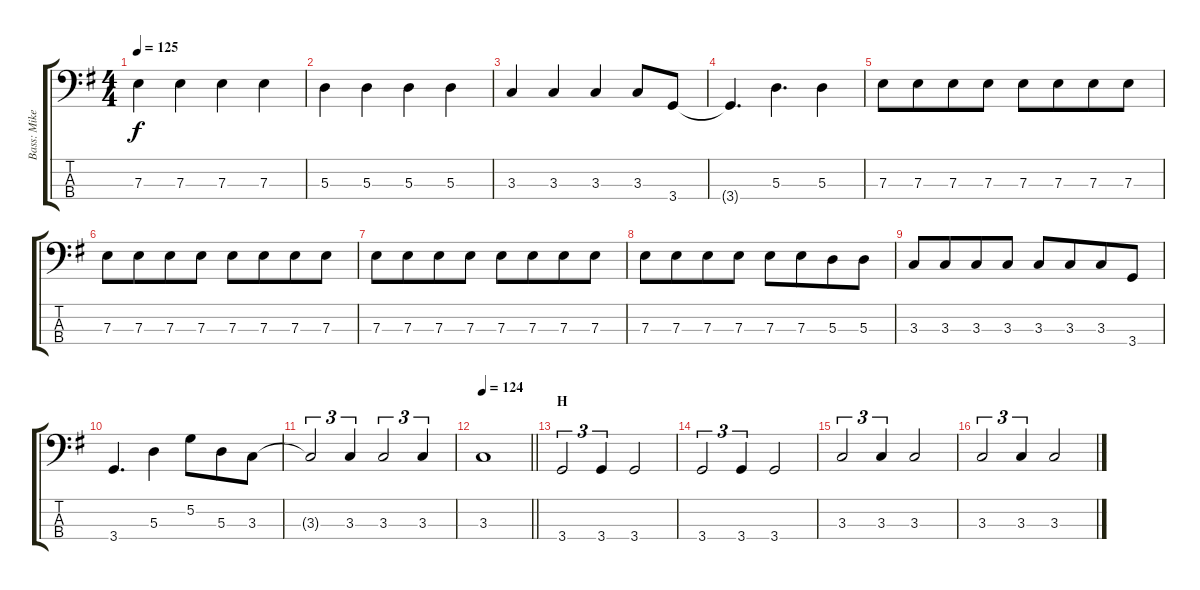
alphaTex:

\track ("Bass: Mike" "Bass: Mike") {instrument electricbassfinger}
\staff {score tabs}
\tuning (G2 D2 A1 E1) {hide}
\ts (4 4)
\tempo 125
\clef f4
\ks g
7.3.4{dy f} 7.3.4 7.3.4 7.3.4 |
5.3.4 5.3.4 5.3.4 5.3.4 |
3.3.4 3.3.4 3.3.4 3.3.8 3.4.8 |
3.4{t}.4{d} 5.3.4{d} 5.3.4 |
7.3.8 7.3.8{beam merge} 7.3.8 7.3.8 7.3.8 7.3.8{beam merge} 7.3.8 7.3.8 |
7.3.8 7.3.8{beam merge} 7.3.8 7.3.8 7.3.8 7.3.8{beam merge} 7.3.8 7.3.8 |
7.3.8 7.3.8{beam merge} 7.3.8 7.3.8 7.3.8 7.3.8{beam merge} 7.3.8 7.3.8 |
7.3.8 7.3.8{beam merge} 7.3.8 7.3.8 7.3.8 7.3.8{beam merge} 5.3.8 5.3.8 |
3.3.8 3.3.8{beam merge} 3.3.8 3.3.8 3.3.8 3.3.8{beam merge} 3.3.8 3.4.8 |
3.4.4{d} 5.3.4 5.2.8{beam merge} 5.3.8 3.3.8 |
3.3{t}.2{tu (3 2)} 3.3.4{tu (3 2)} 3.3.2{tu (3 2)} 3.3.4{tu (3 2)} |
\tempo 124
\barLineRight lightlight
3.3.1 |
\section ("" "H")
3.4.2{tu (3 2)} 3.4.4{tu (3 2)} 3.4.2 |
3.4.2{tu (3 2)} 3.4.4{tu (3 2)} 3.4.2 |
3.3.2{tu (3 2)} 3.3.4{tu (3 2)} 3.3.2 |
3.3.2{tu (3 2)} 3.3.4{tu (3 2)} 3.3.2
